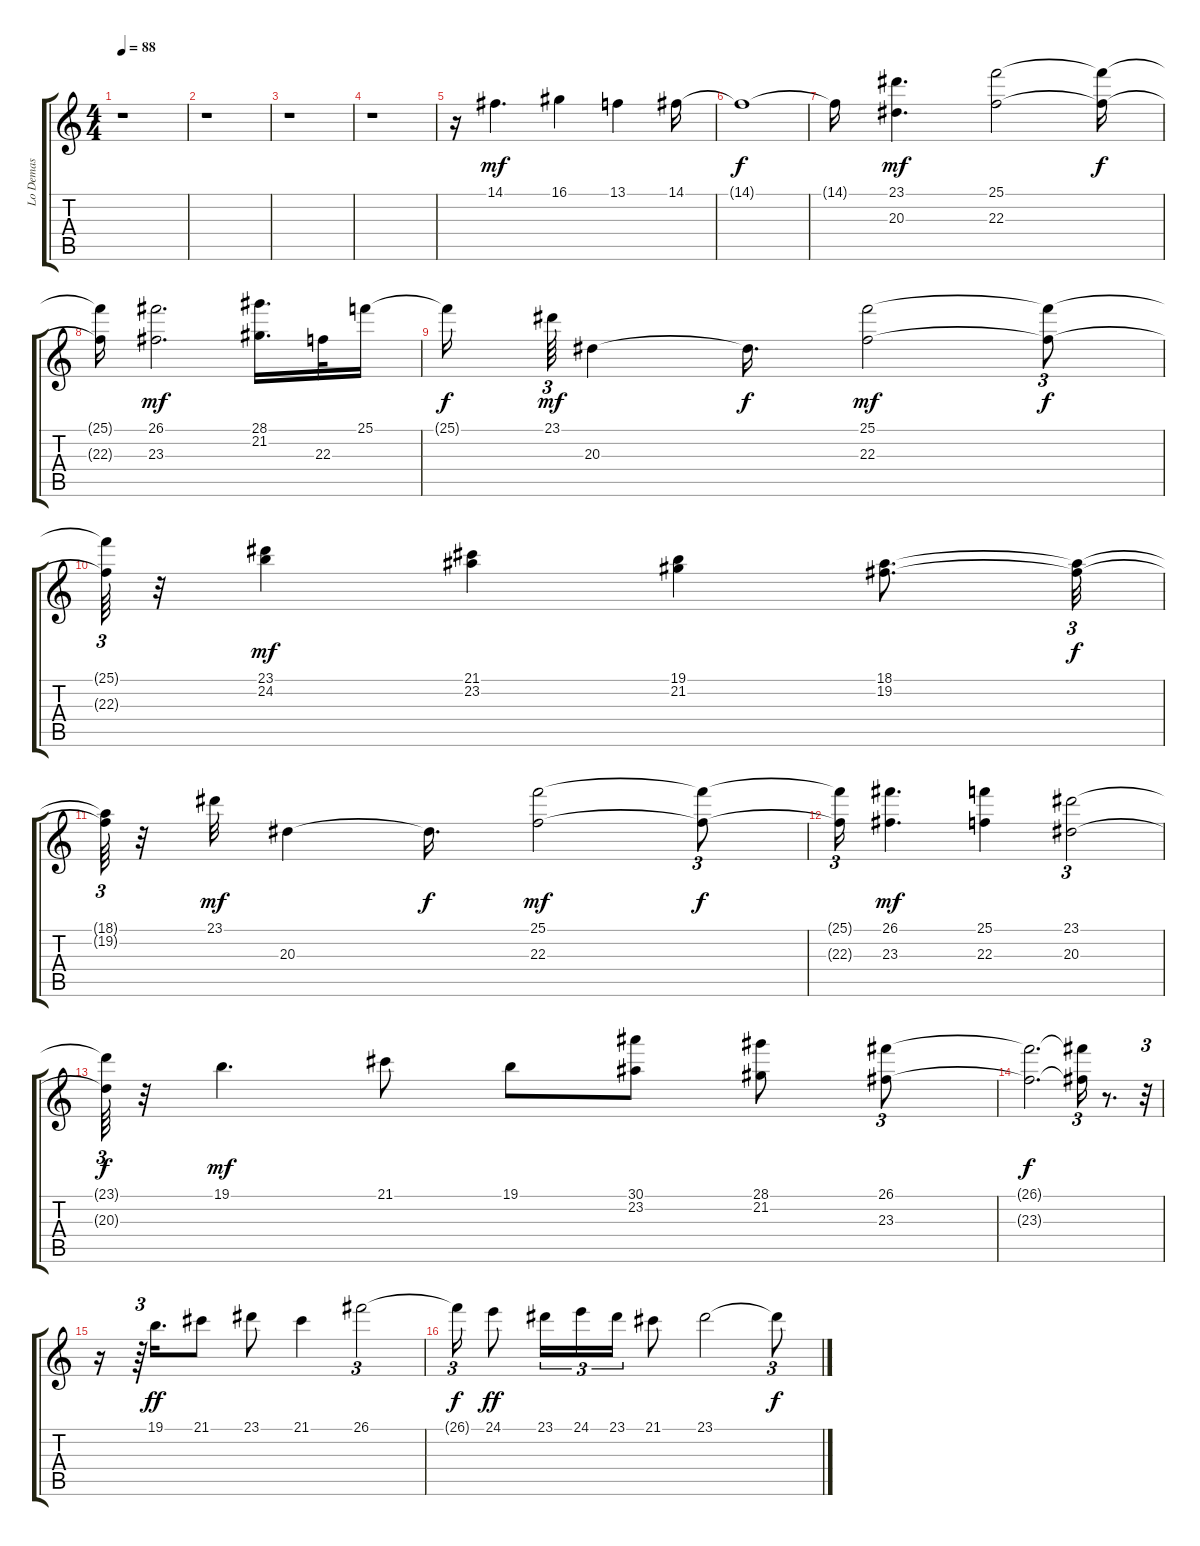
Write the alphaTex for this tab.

\track ("Lo Demas" "Lo Demas") {instrument stringensemble1}
\staff {score tabs}
\tuning (E4 B3 G3 D3 A2 E2) {hide}
\ts (4 4)
\tempo 88
\clef g2
\ks c
r.1{dy f} |
r.1 |
r.1 |
r.1 |
r.16 14.1.4{d dy mf} 16.1.4 13.1.4 14.1.16 |
14.1{t}.1{dy f} |
14.1{t}.16 (23.1 20.3).4{d dy mf} (25.1 22.3).2 (25.1{t} 22.3{t}).16{dy f} |
(25.1{t} 22.3{t}).16 (26.1 23.3).2{d dy mf} (28.1 21.2).16{d} 22.3.32 25.1.16 |
25.1{t}.16{dy f} 23.1.64{tu (3 2) dy mf} 20.3.4 20.3{t}.16{d dy f} (25.1 22.3).2{dy mf} (25.1{t} 22.3{t}).8{tu (3 2) dy f} |
(25.1{t} 22.3{t}).64{tu (3 2)} r.32 (23.1 24.2).4{dy mf} (21.1 23.2).4 (19.1 21.2).4 (18.1 19.2).8{d} (18.1{t} 19.2{t}).32{tu (3 2) dy f} |
(18.1{t} 19.2{t}).64{tu (3 2)} r.32 23.1.32{dy mf} 20.3.4 20.3{t}.16{d dy f} (25.1 22.3).2{dy mf} (25.1{t} 22.3{t}).8{tu (3 2) dy f} |
(25.1{t} 22.3{t}).16{tu (3 2)} (26.1 23.3).4{d dy mf} (25.1 22.3).4 (23.1 20.3).2{tu (3 2)} |
(23.1{t} 20.3{t}).64{tu (3 2) dy f} r.32 19.1.4{d dy mf} 21.1.8 19.1.8 (30.1 23.2).8 (28.1 21.2).8 (26.1 23.3).8{tu (3 2)} |
(26.1{t} 23.3{t}).2{d dy f} (26.1{t} 23.3{t}).16{tu (3 2)} r.8{d} r.32{tu (3 2)} |
r.16 r.64{tu (3 2)} 19.1.16{d dy ff} 21.1.8 23.1.8 21.1.4 26.1.2{tu (3 2)} |
26.1{t}.16{tu (3 2) dy f} 24.1.8{dy ff} 23.1.16{tu (3 2)} 24.1.16{tu (3 2)} 23.1.16{tu (3 2)} 21.1.8 23.1.2 23.1{t}.8{tu (3 2) dy f}
